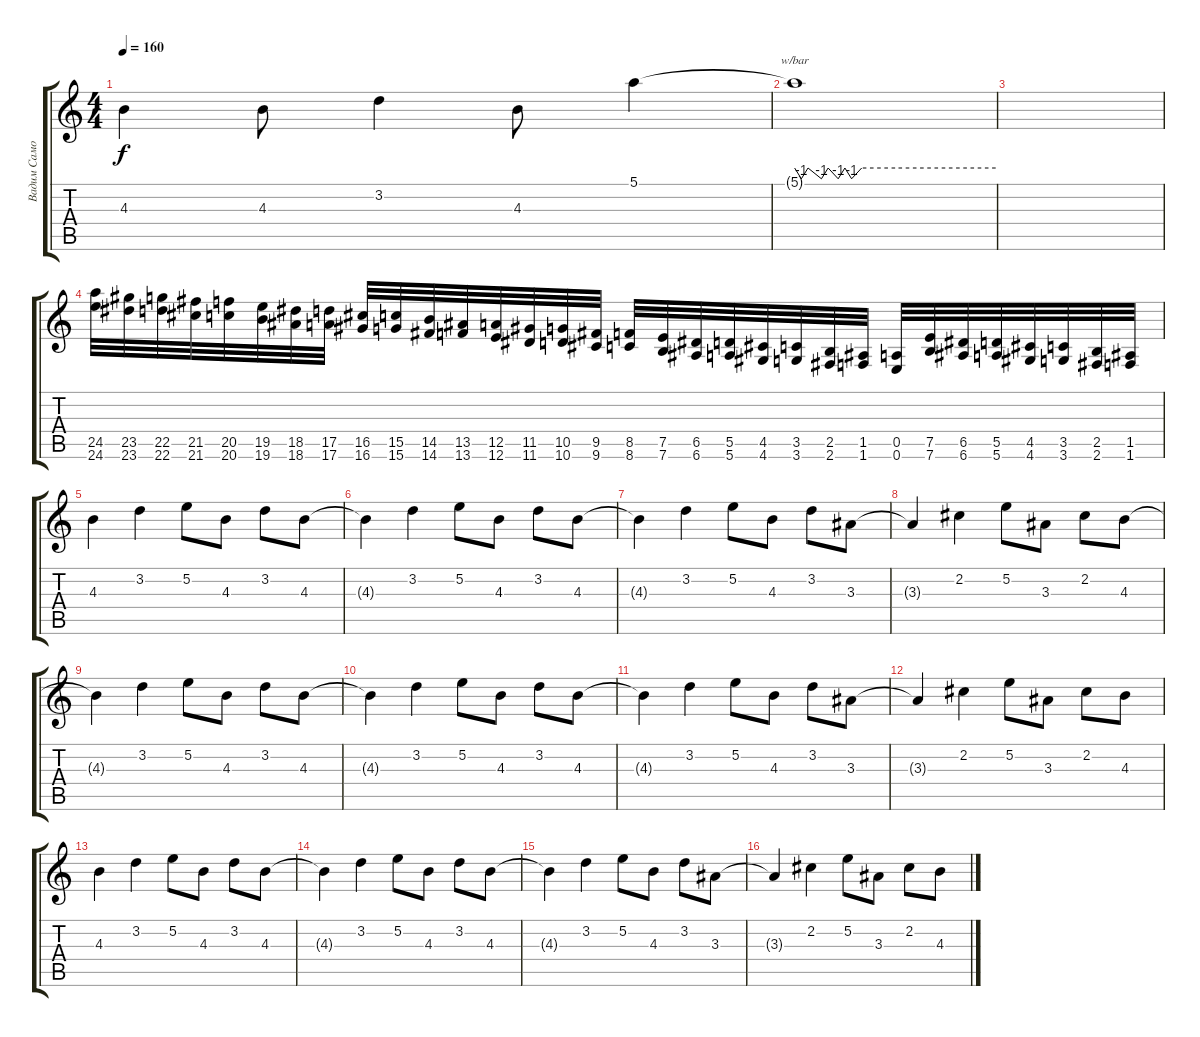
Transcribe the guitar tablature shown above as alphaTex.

\track ("Вадим Самойлов" "Вадим Само") {instrument overdrivenguitar}
\staff {score tabs}
\tuning (E4 B3 G3 D3 A2 E2) {hide}
\ts (4 4)
\tempo 160
\clef g2
\ks c
4.3.4{dy f} 4.3.8 3.2.4 4.3.8 5.1.4 |
5.1{t}.1{tbe (custom default 0 0 2 -4 4 0 8 -4 10 0 13 -4 15 0 17 -4 20 0 30 0 60 0)} |
|
(24.5 24.6).32{instrument overdrivenguitar} (23.5 23.6).32 (22.5 22.6).32 (21.5 21.6).32 (20.5 20.6).32 (19.5 19.6).32 (18.5 18.6).32 (17.5 17.6).32 (16.5 16.6).32 (15.5 15.6).32 (14.5 14.6).32 (13.5 13.6).32 (12.5 12.6).32 (11.5 11.6).32 (10.5 10.6).32 (9.5 9.6).32 (8.5 8.6).32 (7.5 7.6).32 (6.5 6.6).32 (5.5 5.6).32 (4.5 4.6).32 (3.5 3.6).32 (2.5 2.6).32 (1.5 1.6).32 (0.5 0.6).32 (7.5 7.6).32 (6.5 6.6).32 (5.5 5.6).32 (4.5 4.6).32 (3.5 3.6).32 (2.5 2.6).32 (1.5 1.6).32 |
4.3.4 3.2.4 5.2.8 4.3.8 3.2.8 4.3.8 |
4.3{t}.4 3.2.4 5.2.8 4.3.8 3.2.8 4.3.8 |
4.3{t}.4 3.2.4 5.2.8 4.3.8 3.2.8 3.3.8 |
3.3{t}.4 2.2.4 5.2.8 3.3.8 2.2.8 4.3.8 |
4.3{t}.4 3.2.4 5.2.8 4.3.8 3.2.8 4.3.8 |
4.3{t}.4 3.2.4 5.2.8 4.3.8 3.2.8 4.3.8 |
4.3{t}.4 3.2.4 5.2.8 4.3.8 3.2.8 3.3.8 |
3.3{t}.4 2.2.4 5.2.8 3.3.8 2.2.8 4.3.8 |
4.3.4{volume 8 instrument electricguitarjazz} 3.2.4 5.2.8 4.3.8 3.2.8 4.3.8 |
4.3{t}.4 3.2.4 5.2.8 4.3.8 3.2.8 4.3.8 |
4.3{t}.4 3.2.4 5.2.8 4.3.8 3.2.8 3.3.8 |
3.3{t}.4 2.2.4 5.2.8 3.3.8 2.2.8 4.3.8
